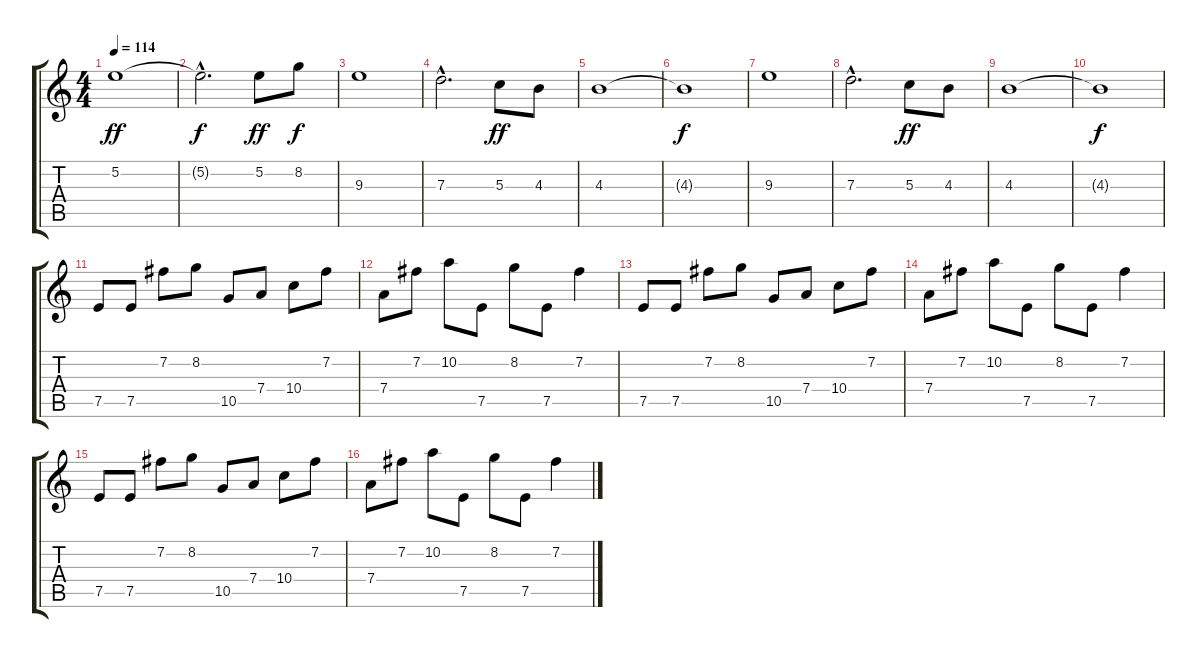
\track "" {instrument overdrivenguitar}
\staff {score tabs}
\tuning (E4 B3 G3 D3 A2 E2) {hide}
\ts (4 4)
\tempo 114
\clef g2
\ks c
5.2.1{dy ff} |
5.2{hac t}.2{d dy f} 5.2.8{dy ff} 8.2.8{dy f} |
9.3.1 |
7.3{hac}.2{d} 5.3.8{dy ff} 4.3.8 |
4.3.1 |
4.3{t}.1{dy f} |
9.3.1 |
7.3{hac}.2{d} 5.3.8{dy ff} 4.3.8 |
4.3.1 |
4.3{t}.1{dy f} |
7.5.8 7.5.8 7.2.8 8.2.8 10.5.8 7.4.8 10.4.8 7.2.8 |
7.4.8 7.2.8 10.2.8 7.5.8 8.2.8 7.5.8 7.2.4 |
7.5.8 7.5.8 7.2.8 8.2.8 10.5.8 7.4.8 10.4.8 7.2.8 |
7.4.8 7.2.8 10.2.8 7.5.8 8.2.8 7.5.8 7.2.4 |
7.5.8 7.5.8 7.2.8 8.2.8 10.5.8 7.4.8 10.4.8 7.2.8 |
7.4.8 7.2.8 10.2.8 7.5.8 8.2.8 7.5.8 7.2.4
